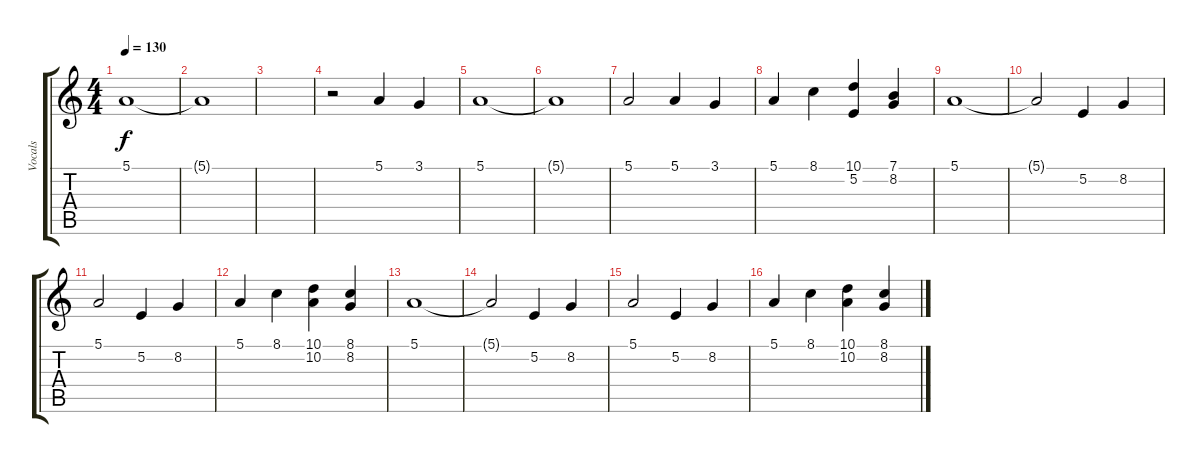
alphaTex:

\track ("Vocals" "Vocals") {instrument flute}
\staff {score tabs}
\tuning (E4 B3 G3 D3 A2 E2) {hide}
\ts (4 4)
\tempo 130
\clef g2
\ks c
5.1.1{dy f volume 14} |
5.1{t}.1 |
|
r.2 5.1.4 3.1.4 |
5.1.1 |
5.1{t}.1 |
5.1.2 5.1.4 3.1.4 |
5.1.4 8.1.4 (10.1 5.2).4 (7.1 8.2).4 |
5.1.1{volume 14} |
5.1{t}.2 5.2.4 8.2.4 |
5.1.2 5.2.4 8.2.4 |
5.1.4 8.1.4 (10.1 10.2).4 (8.1 8.2).4 |
5.1.1 |
5.1{t}.2 5.2.4 8.2.4 |
5.1.2 5.2.4 8.2.4 |
5.1.4 8.1.4 (10.1 10.2).4 (8.1 8.2).4
